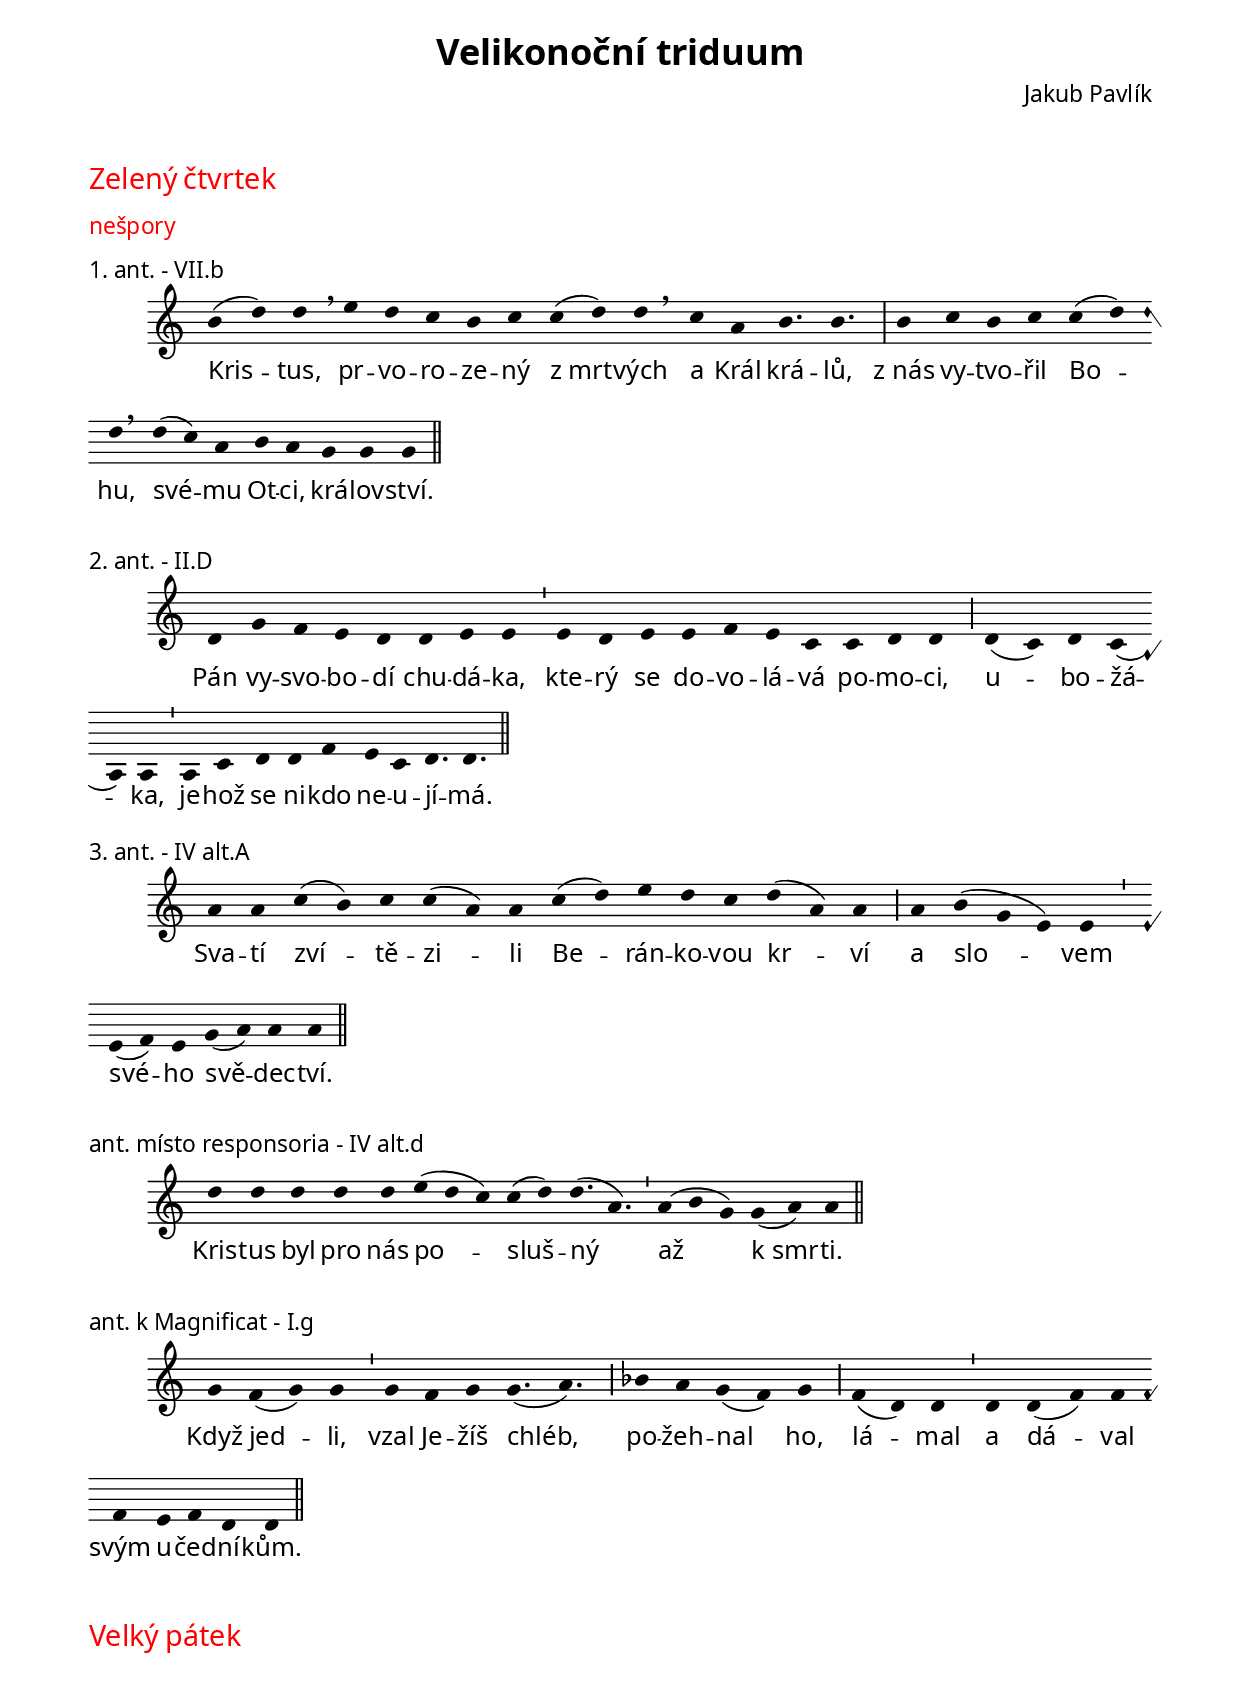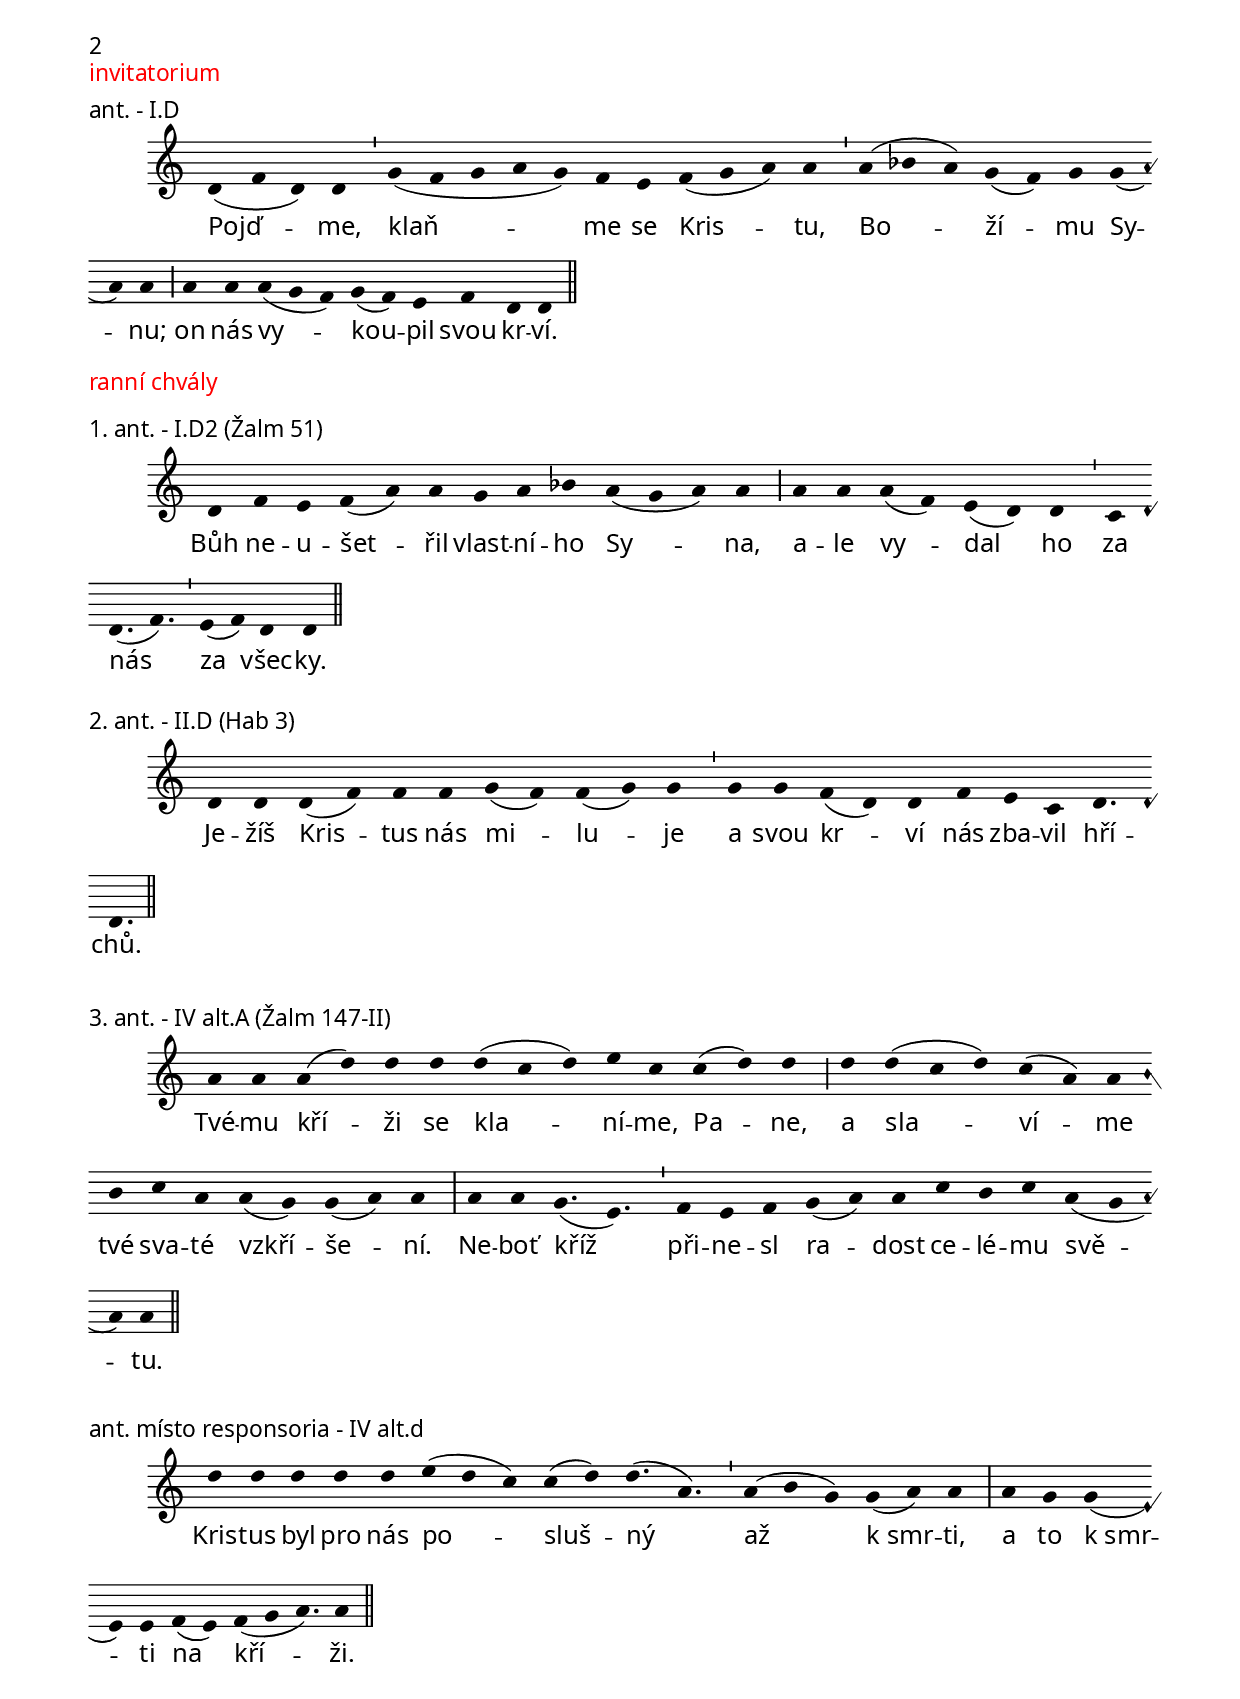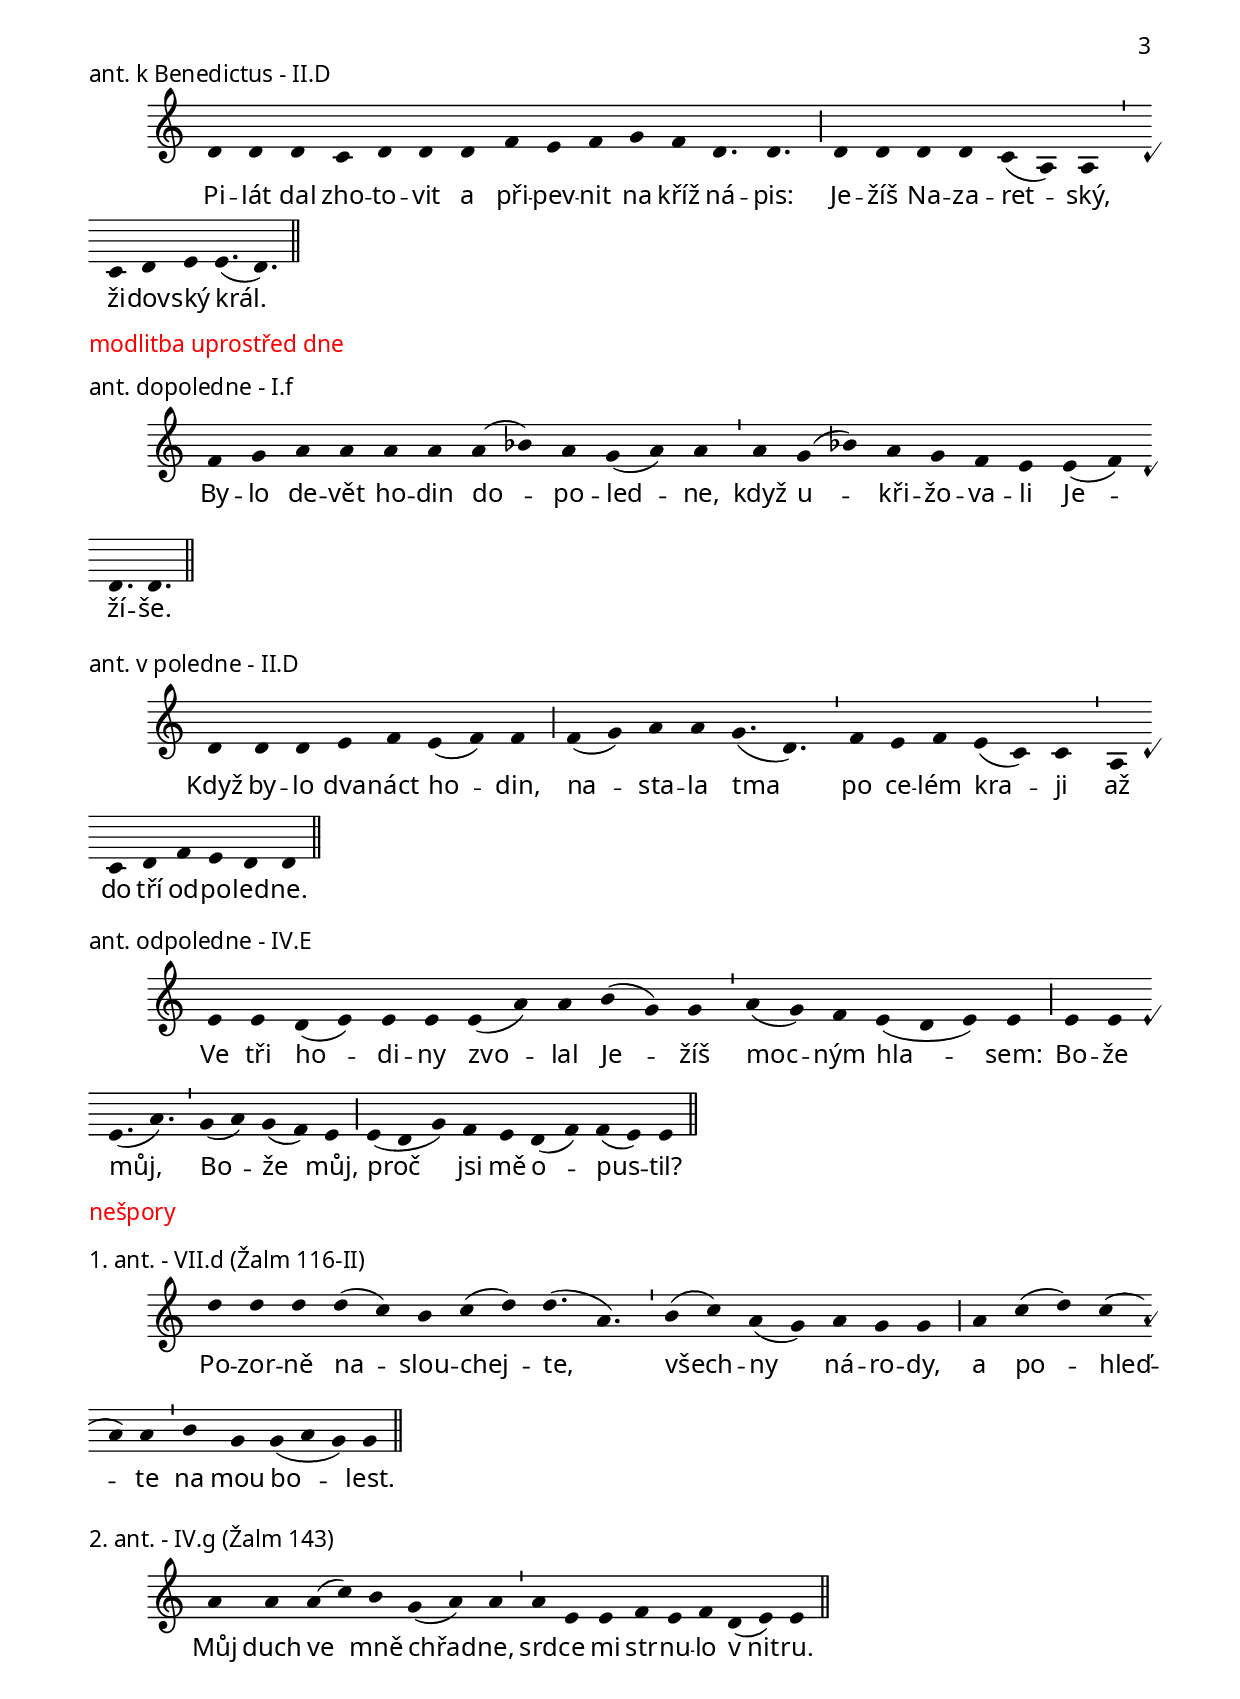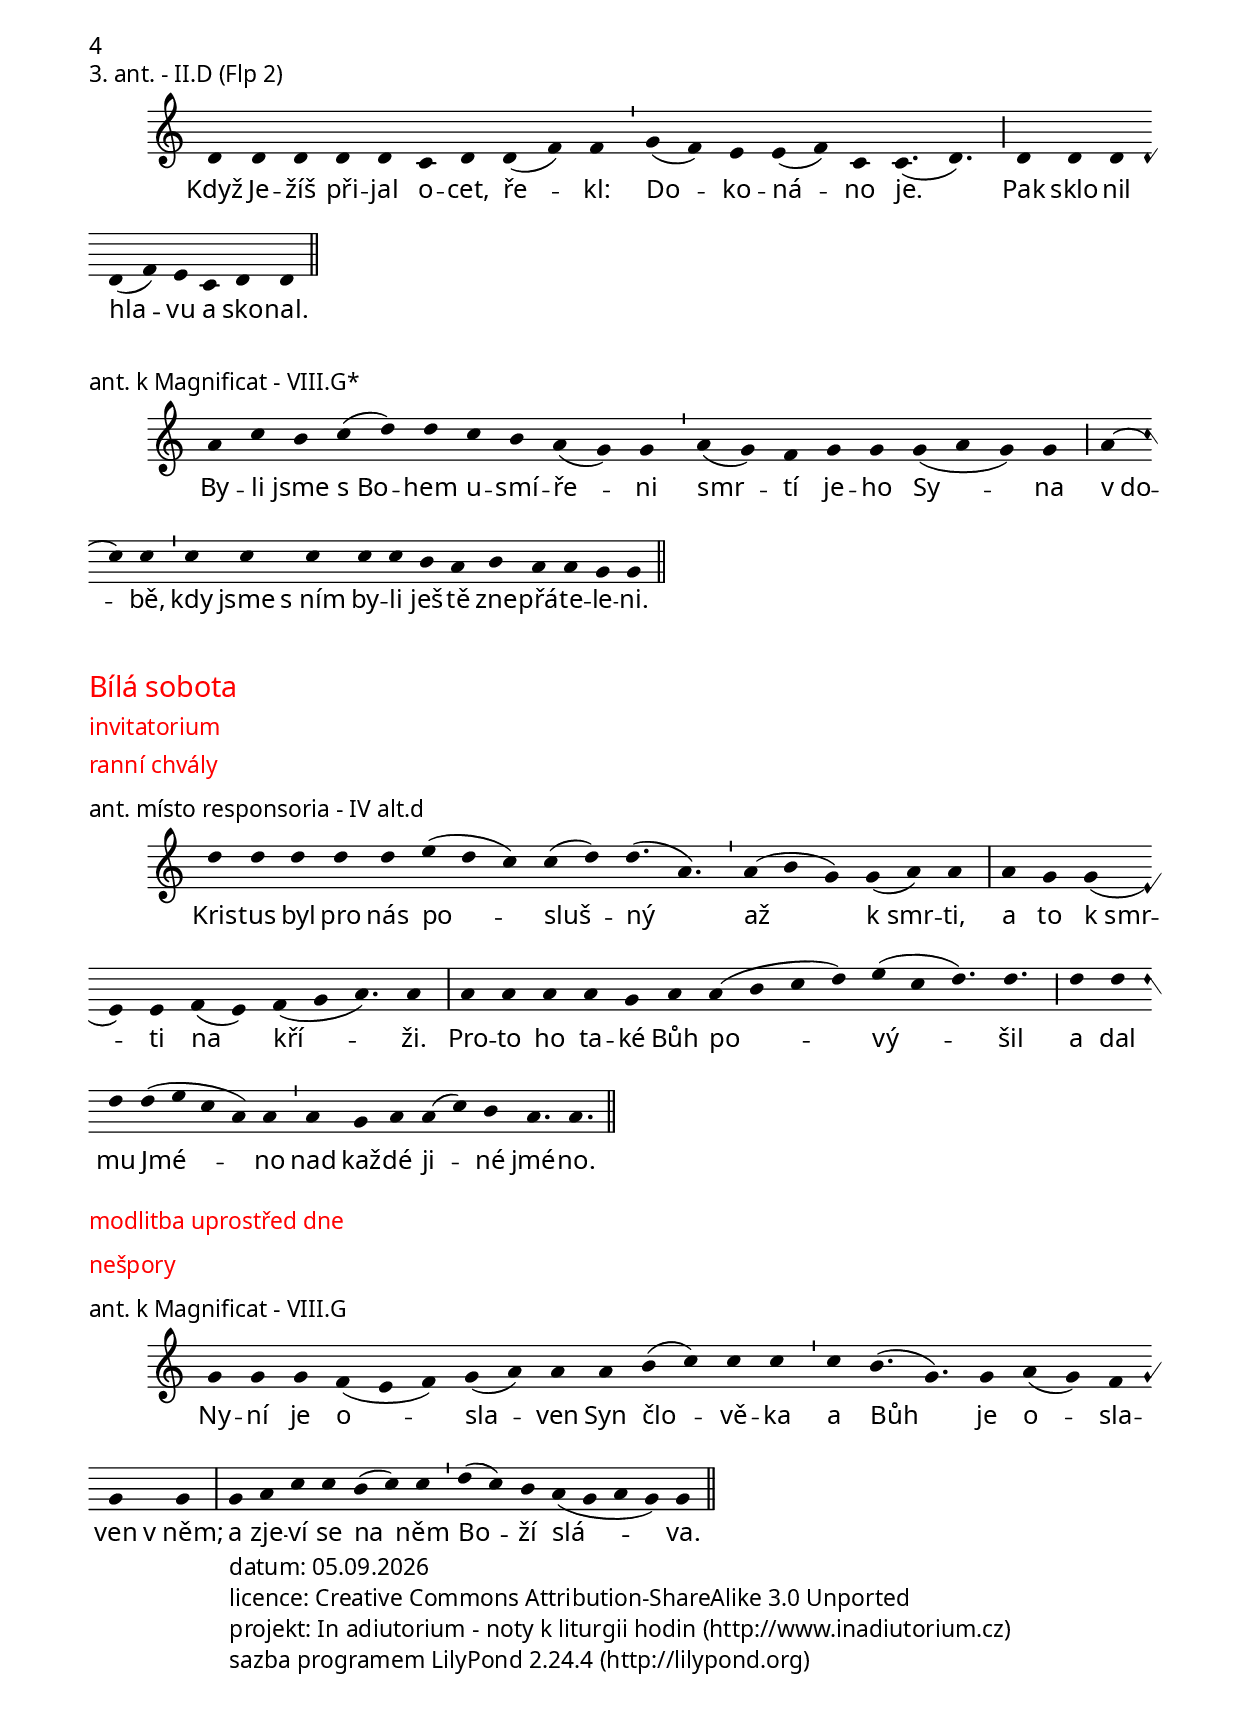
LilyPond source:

\version "2.14.2"

\header {
  title = "Velikonoční triduum"
  composer = "Jakub Pavlík"
}

\include "spolecne.ly"

\markup\nadpisDen{Zelený čtvrtek}

\markup {\nadpisHodinka {"nešpory"}}

\score {
  \relative c'' {
    \choralniRezim
    b4( d) d \breathe
    e d c b c c( d) d \breathe \bar ""
    c a b4. b \bar "|"
    b4 c b c c( d) d \breathe \bar ""
    d( c) a b a g g g \bar "||"
  }
  \addlyrics {
    Kris -- tus,
    pr -- vo -- ro -- ze -- ný z_mrt -- vých
    a Král krá -- lů,
    z_nás vy -- tvo -- řil Bo -- hu, 
    své -- mu Ot -- ci, krá -- lov -- ství.
  }
  \header {
    quid = "1. ant."
    modus = "VII"
    differentia = "b"
    psalmus = ""
    id = ""
    fons = "slavnost Ježíše Krista Krále, ant. k Benedictus"
    piece = \markup {\sestavTitulekBezZalmu}
  }
}

\score {
  \relative c' {
    \choralniRezim
    d4 g f e d d e e \barMin
    e d e e f e c c d d \barMaior
    d( c) d c( a) a \barMin
    a c d d f e c d4. d \barFinalis
  }
  \addlyrics {
    Pán vy -- svo -- bo -- dí chu -- dá -- ka,
    kte -- rý se do -- vo -- lá -- vá po -- mo -- ci,
    u -- bo -- žá -- ka, 
    je -- hož se ni -- kdo ne -- u -- jí -- má.
  }
  \header {
    quid = "2. ant."
    modus = "II"
    differentia = "D" 
    psalmus = ""
    id = ""
    piece = \markup {\sestavTitulekBezZalmu}
  }
}

\score {
  \relative c'' {
    \choralniRezim
    a4 a c( b) c c( a) a c( d) e d c d( a) a \barMaior
    a b( g e) e \barMin e( f) e g( a) a a \barFinalis
  }
  \addlyrics {
    Sva -- tí zví -- tě -- zi -- li Be -- rán -- ko -- vou kr -- ví
    a slo -- vem své -- ho svě -- dec -- tví.
  }
  \header {
    quid = "3. ant."
    modus = "IV alt"
    differentia = "A" 
    psalmus = ""
    id = ""
    piece = \markup {\sestavTitulekBezZalmu}
  }
}

\score {
  \relative c'' {
    \choralniRezim
    d4 d d d d e( d c) c( d) d4.( a) \barMin a4( b g) g( a) a \barFinalis
  }
  \addlyrics {
    Kris -- tus byl pro nás po -- sluš -- ný až k_smr -- ti.
  }
  \header {
    quid = "ant. místo responsoria"
    modus = "IV alt"
    differentia = "d" 
    psalmus = ""
    id = ""
    fons = "Bílá sobota, ant. místo responsoria."
    piece = \markup {\sestavTitulekBezZalmu}
  }
}

\score {
  \relative c'' {
    \choralniRezim
    g4 f( g) g \barMin g f g g4.( a) \barMaior
    bes4 a g( f) g \barMaior
    f( d) d \barMin d d( f) f f e f d d \barFinalis
  }
  \addlyrics {
    Když jed -- li, vzal Je -- žíš chléb,
    po -- žeh -- nal ho,
    lá -- mal a dá -- val svým u -- čed -- ní -- kům.
  }
  \header {
    quid = "ant. k Magnificat"
    modus = "I"
    differentia = "g" 
    psalmus = ""
    id = ""
    piece = \markup {\sestavTitulekBezZalmu}
  }
}

\markup\nadpisDen{Velký pátek}

\markup {\nadpisHodinka {"invitatorium"}}

\score {
  \relative c' {
    \choralniRezim
    d4( f d) d \barMin
    g( f g a g) f e f( g a) a \barMin a( bes a) g( f) g g( a) a \barMaior
    a4 a a( g f) g( f) e f d d \barFinalis
  }
  \addlyrics {
    Pojď -- me, 
    klaň -- me se Kris -- tu, Bo -- ží -- mu Sy -- nu;
    on nás vy -- kou -- pil svou kr -- ví.
  }
  \header {
    quid = "ant."
    modus = "I"
    differentia = "D" 
    psalmus = ""
    id = ""
    piece = \markup {\sestavTitulekBezZalmu}
  }
}

\markup {\nadpisHodinka {"ranní chvály"}}

\score {
  \relative c' {
    \choralniRezim
    d4 f e f( a) a g a bes a( g a) a \barMaior
    a a a( f) e( d) d \barMin c d4.( f) \barMin e4( f) d d \barFinalis
  }
  \addlyrics {
    Bůh ne -- u -- šet -- řil vlast -- ní -- ho Sy -- na,
    a -- le vy -- dal ho za nás za všec -- ky.
  }
  \header {
    quid = "1. ant."
    modus = "I"
    differentia = "D2" 
    psalmus = "Žalm 51"
    id = ""
    piece = \markup {\sestavTitulek}
  }
}

\score {
  \relative c' {
    \choralniRezim
    d4 d d( f) f f g( f) f( g) g \barMin
    g g f( d) d f e c d4. d \barFinalis
  }
  \addlyrics {
    Je -- žíš Kris -- tus nás mi -- lu -- je
    a svou kr -- ví nás zba -- vil hří -- chů.
  }
  \header {
    quid = "2. ant."
    modus = "II"
    differentia = "D" 
    psalmus = "Hab 3"
    id = ""
    notitia = "Textově téměř shodný je začátek ant. k Magn. ze svátku Křtu Páně, ale její melodie (k 7.2.2012) nebyla použitelná, protože je (i když kousek končí na tónice) příliš nesena dynamikou rozjezdu k něčemu, co následuje."
    piece = \markup {\sestavTitulek}
  }
}

\score {
  \relative c'' {
    \choralniRezim
    a4 a a( d) d d d( c d) e c c( d) d \barMaior
    d d( c d) c( a) a b c a a( g) g( a) a \barMax
    a a g4.( e) \barMin f4 e f g( a) a c b c a( g a) a \barFinalis
  }
  \addlyrics {
    Tvé -- mu kří -- ži se kla -- ní -- me, Pa -- ne,
    a sla -- ví -- me tvé sva -- té vzkří -- še -- ní.
    Ne -- boť kříž při -- ne -- sl ra -- dost ce -- lé -- mu svě -- tu.
  }
  \header {
    quid = "3. ant."
    modus = "IV alt"
    differentia = "A" 
    psalmus = "Žalm 147-II"
    id = ""
    piece = \markup {\sestavTitulek}
  }
}

\score {
  \relative c'' {
    \choralniRezim
    d4 d d d d e( d c) c( d) d4.( a) \barMin a4( b g) g( a) a \barMax
    a g g( e) e f( e) f( g a4.) a4 \barFinalis
  }
  \addlyrics {
    Kris -- tus byl pro nás po -- sluš -- ný až k_smr -- ti,
    a to k_smr -- ti na kří -- ži.
  }
  \header {
    quid = "ant. místo responsoria"
    modus = "IV alt"
    differentia = "d" 
    psalmus = ""
    id = ""
    fons = "Bílá sobota, ant. místo responsoria."
    piece = \markup {\sestavTitulekBezZalmu}
  }
}

\score {
  \relative c' {
    \choralniRezim
    d4 d d c d d d f e f g f d4. d \barMaior
    d4 d d d c( a) a \barMin c d e e4.( d) \barFinalis
  }
  \addlyrics {
    Pi -- lát dal zho -- to -- vit a při -- pev -- nit na kříž ná -- pis:
    Je -- žíš Na -- za -- ret -- ský, ži -- dov -- ský král.
  }
  \header {
    quid = "ant. k Benedictus"
    modus = "II"
    differentia = "D" 
    psalmus = ""
    id = ""
    piece = \markup {\sestavTitulekBezZalmu}
  }
}

\markup {\nadpisHodinka {"modlitba uprostřed dne"}}

\score {
  \relative c' {
    \choralniRezim
    f4 g a a a a a( bes) a g( a) a \barMin
    a g( bes) a g f e e( f) d4. d \barFinalis
  }
  \addlyrics {
    By -- lo de -- vět ho -- din do -- po -- led -- ne,
    když u -- kři -- žo -- va -- li Je -- ží -- še.
  }
  \header {
    quid = "ant. dopoledne"
    modus = "I"
    differentia = "f" 
    psalmus = ""
    id = ""
    piece = \markup {\sestavTitulekBezZalmu}
  }
}

\score {
  \relative c' {
    \choralniRezim
    d4 d d e f e( f) f \barMaior
    f( g) a a g4.( d) \barMin f4 e f e( c) c \barMin
    a c d f e d d \barFinalis
  }
  \addlyrics {
    Když by -- lo dva -- náct ho -- din,
    na -- sta -- la tma po ce -- lém kra -- ji
    až do tří od -- po -- led -- ne.
  }
  \header {
    quid = "ant. v poledne"
    modus = "II"
    differentia = "D" 
    psalmus = ""
    id = ""
    piece = \markup {\sestavTitulekBezZalmu}
  }
}

\score {
  \relative c' {
    \choralniRezim
    e4 e d( e) e e
    e( a) a b( g) g \barMin a( g) f e( d e) e \barMaior
    e e e4.( a) \barMin g4( a) g( f) e \barMaior
    e( d g) f e d( f) f( e) e \barFinalis
  }
  \addlyrics {
    Ve tři ho -- di -- ny
    zvo -- lal Je -- žíš moc -- ným hla -- sem:
    Bo -- že můj, Bo -- že můj, 
    proč jsi mě o -- pus -- til?
  }
  \header {
    quid = "ant. odpoledne"
    modus = "IV"
    differentia = "E" 
    psalmus = ""
    id = ""
    piece = \markup {\sestavTitulekBezZalmu}
  }
}

\markup {\nadpisHodinka {"nešpory"}}

\score {
  \relative c'' {
    \choralniRezim
    d4 d d d( c) b c( d) d4.( a) \barMin
    b4( c) a( g) a g g \barMaior
    a c( d) c( a) a \barMin b g g( a g) g \barFinalis
  }
  \addlyrics {
    Po -- zor -- ně na -- slou -- chej -- te,
    všech -- ny ná -- ro -- dy,
    a po -- hleď -- te na mou bo -- lest.
  }
  \header {
    quid = "1. ant."
    modus = "VII"
    differentia = "d" 
    psalmus = "Žalm 116-II"
    id = ""
    piece = \markup {\sestavTitulek}
  }
}

\score {
  \relative c'' {
    \choralniRezim
    a4 a a( c) b g( a) a \barMin
    a e e f e f d( e) e \barFinalis
  }
  \addlyrics {
    Můj duch ve mně chřad -- ne,
    srd -- ce mi str -- nu -- lo v_nit -- ru.
  }
  \header {
    quid = "2. ant."
    modus = "IV"
    differentia = "g" 
    psalmus = "Žalm 143"
    id = ""
    piece = \markup {\sestavTitulek}
  }
}

\score {
  \relative c' {
    \choralniRezim
    d4 d d d d c d d( f) f \barMin
    g( f) e e( f) c c4.( d) \barMaior
    d4 d d d( f) e c d d \barFinalis
  }
  \addlyrics {
    Když Je -- žíš při -- jal o -- cet, ře -- kl:
    Do -- ko -- ná -- no je.
    Pak sklo -- nil hla -- vu a sko -- nal.
  }
  \header {
    quid = "3. ant."
    modus = "II"
    differentia = "D" 
    psalmus = "Flp 2"
    id = ""
    piece = \markup {\sestavTitulek}
  }
}

\score {
  \relative c'' {
    \choralniRezim
    a4 c b c( d) d c b a( g) g \barMin
    a( g) f g g g( a g) g \barMaior
    a( c) c \barMin c c c c c b a b a a g g \barFinalis
  }
  \addlyrics {
    By -- li jsme s_Bo -- hem u -- smí -- ře -- ni
    smr -- tí je -- ho Sy -- na
    v_do -- bě, kdy jsme s_ním by -- li ješ -- tě zne -- přá -- te -- le -- ni.
  }
  \header {
    quid = "ant. k Magnificat"
    modus = "VIII"
    differentia = "G*" 
    psalmus = ""
    id = ""
    piece = \markup {\sestavTitulekBezZalmu}
  }
}

\markup\nadpisDen{Bílá sobota}

\markup {\nadpisHodinka {"invitatorium"}}

\score {
  \relative c' {
    \choralniRezim
    
  }
  \addlyrics {
    Pojď -- me, klaň -- me se Kris -- tu, na -- še -- mu Pá -- nu;
    on byl pro nás u -- mu -- čen a po -- hřben.
  }
  \header {
    quid = "ant."
    modus = ""
    differentia = "" 
    psalmus = ""
    id = ""
    piece = \markup {\sestavTitulekBezZalmu}
  }
}

\markup {\nadpisHodinka {"ranní chvály"}}

\score {
  \relative c' {
    \choralniRezim
    
  }
  \addlyrics {
    Bu -- dou nad ním na -- ří -- kat
    ja -- ko se na -- ří -- ká nad je -- di -- ným sy -- nem,
    pro -- to -- že ne -- vin -- ný Pán byl za -- bit.
  }
  \header {
    quid = "1. ant."
    modus = ""
    differentia = "" 
    psalmus = "Žalm 64"
    id = ""
    piece = \markup {\sestavTitulek}
  }
}

\score {
  \relative c' {
    \choralniRezim
    
  }
  \addlyrics {
    Z_mo -- ci pod -- svě -- tí 
    za -- chraň, Pa -- ne, mou du -- ši.    
  }
  \header {
    quid = "2. ant."
    modus = ""
    differentia = "" 
    psalmus = "Iz 38"
    id = ""
    piece = \markup {\sestavTitulek}
  }
}

\score {
  \relative c' {
    \choralniRezim
    
  }
  \addlyrics {
    Byl jsem mr -- tev,
    a hle, jsem živ na vě -- ky vě -- ků
    a mám klí -- če od smr -- ti a pod -- svě -- tí.
  }
  \header {
    quid = "3. ant."
    modus = ""
    differentia = "" 
    psalmus = "Žalm 150"
    id = ""
    piece = \markup {\sestavTitulek}
  }
}

\score {
  \relative c'' {
    \choralniRezim
    d4 d d d d e( d c) c( d) d4.( a) \barMin a4( b g) g( a) a \barMax
    a g g( e) e f( e) f( g a4.) a4 \barMax
    a a a a g a a( b c d) e( c d4.) d \barMaior
    d4 d d d( e c a) a \barMin a g a a( c) b a4. a \barFinalis
  }
  \addlyrics {
    Kris -- tus byl pro nás po -- sluš -- ný až k_smr -- ti,
    a to k_smr -- ti na kří -- ži.
    Pro -- to ho ta -- ké Bůh po -- vý -- šil
    a dal mu Jmé -- no nad kaž -- dé ji -- né jmé -- no.
  }
  \header {
    quid = "ant. místo responsoria"
    modus = "IV alt"
    differentia = "d" 
    psalmus = ""
    id = ""
    piece = \markup {\sestavTitulekBezZalmu}
  }
}

\score {
  \relative c' {
    \choralniRezim
    
  }
  \addlyrics {
    Za -- chraň nás, Spa -- si -- te -- li svě -- ta,
    tys nás vy -- kou -- pil svou kr -- ví pro -- li -- tou na kří -- ži;
    stůj při nás, Bo -- že náš.
  }
  \header {
    quid = "ant. k Benedictus"
    modus = ""
    differentia = "" 
    psalmus = ""
    id = ""
    piece = \markup {\sestavTitulekBezZalmu}
  }
}

\markup {\nadpisHodinka {"modlitba uprostřed dne"}}

\score {
  \relative c' {
    \choralniRezim
    
  }
  \addlyrics {
    Vě -- řím, že u -- vi -- dím bla -- ho od Hos -- po -- di -- na
    v_ze -- mi ži -- vých.
  }
  \header {
    quid = "ant. dopoledne"
    modus = ""
    differentia = "" 
    psalmus = ""
    id = ""
    piece = \markup {\sestavTitulek}
  }
}

\score {
  \relative c' {
    \choralniRezim
    
  }
  \addlyrics {
    Hos -- po -- di -- ne,
    z_pod -- svě -- tí jsi vy -- ve -- dl mou du -- ši.
  }
  \header {
    quid = "ant. v poledne"
    modus = ""
    differentia = "" 
    psalmus = ""
    id = ""
    piece = \markup {\sestavTitulek}
  }
}

\score {
  \relative c' {
    \choralniRezim
    
  }
  \addlyrics {
    Po ú -- tra -- pách se je -- ho du -- še na -- sy -- ti -- la svět -- lem
    a spo -- či -- nu -- la v_Je -- ru -- za -- lé -- mě,
    na mís -- te po -- ko -- je.
  }
  \header {
    quid = "ant. odpoledne"
    modus = ""
    differentia = "" 
    psalmus = ""
    id = ""
    piece = \markup {\sestavTitulek}
  }
}

\markup {\nadpisHodinka {"nešpory"}}

\score {
  \relative c' {
    \choralniRezim
    
  }
  \addlyrics {
    Ví -- těz -- ně je smrt na -- vždy zni -- če -- na!
    Smr -- ti, kde -- pak je tvé ví -- těz -- ství?
  }
  \header {
    quid = "1. ant."
    modus = ""
    differentia = "" 
    psalmus = "Žalm 116-II"
    id = ""
    piece = \markup {\sestavTitulek}
  }
}

\score {
  \relative c' {
    \choralniRezim
    
  }
  \addlyrics {
    Ja -- ko byl Jo -- náš v_bři -- še vel -- ké ry -- by tři dni a tři no -- ci,
    tak bu -- de Syn člo -- vě -- ka v_nit -- ru ze -- mě.
  }
  \header {
    quid = "2. ant."
    modus = ""
    differentia = "" 
    psalmus = "Žalm 143"
    id = ""
    piece = \markup {\sestavTitulek}
  }
}

\score {
  \relative c' {
    \choralniRezim
    
  }
  \addlyrics {
    Kris -- tus ře -- kl:
    Zboř -- te ten -- to chrám,
    a ve třech dnech jej za -- se po -- sta -- vím;
    ře -- kl to však o chrá -- mu své -- ho tě -- la.
  }
  \header {
    quid = "3. ant."
    modus = ""
    differentia = "" 
    psalmus = "Flp 2"
    id = ""
    piece = \markup {\sestavTitulek}
  }
}

\score {
  \relative c'' {
    \choralniRezim
    g4 g g f( e f) g( a) a a b( c) c c \barMin
    c b4.( g) g4 a( g) f g g \barMax
    g a c c b( c) c \barMin d( c) b a( g a g) g \barFinalis
  }
  \addlyrics {
    Ny -- ní je o -- sla -- ven Syn člo -- vě -- ka
    a Bůh je o -- sla -- ven v_něm;
    a zje -- ví se na něm Bo -- ží slá -- va.
  }
  \header {
    quid = "ant. k Magnificat"
    modus = "VIII"
    differentia = "G" 
    psalmus = ""
    id = ""
    fons = "První část z Nanebevstoupení Páně, 2. nešp., 3. ant."
    piece = \markup {\sestavTitulekBezZalmu}
  }
}